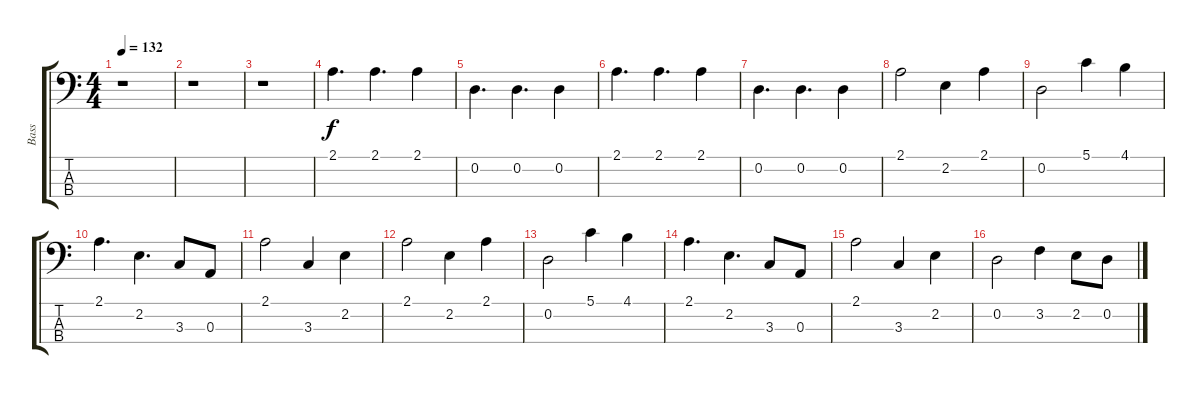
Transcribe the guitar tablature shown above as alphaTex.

\track ("Bass" "Bass") {instrument fretlessbass}
\staff {score tabs}
\tuning (G2 D2 A1 E1) {hide}
\ts (4 4)
\tempo 132
\clef f4
\ks c
r.1{dy f instrument fretlessbass} |
r.1 |
r.1 |
2.1.4{d} 2.1.4{d} 2.1.4 |
0.2.4{d} 0.2.4{d} 0.2.4 |
2.1.4{d} 2.1.4{d} 2.1.4 |
0.2.4{d} 0.2.4{d} 0.2.4 |
2.1.2 2.2.4 2.1.4 |
0.2.2 5.1.4 4.1.4 |
2.1.4{d} 2.2.4{d} 3.3.8 0.3.8 |
2.1.2 3.3.4 2.2.4 |
2.1.2 2.2.4 2.1.4 |
0.2.2 5.1.4 4.1.4 |
2.1.4{d} 2.2.4{d} 3.3.8 0.3.8 |
2.1.2 3.3.4 2.2.4 |
0.2.2 3.2.4 2.2.8 0.2.8
